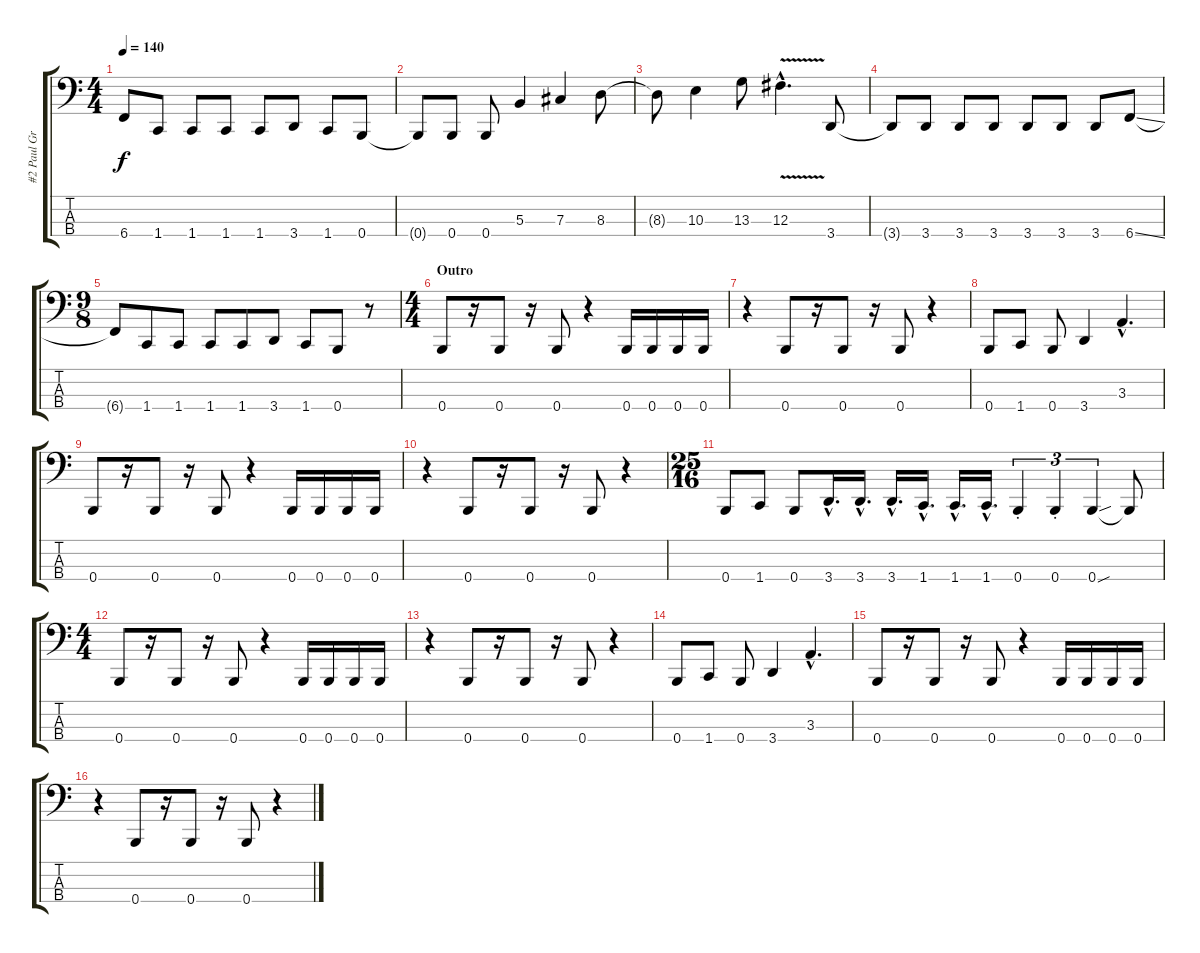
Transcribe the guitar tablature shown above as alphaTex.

\track ("#2 Paul Gray - Bass" "#2 Paul Gr") {instrument electricbasspick}
\staff {score tabs}
\tuning (E2 B1 Gb1 B0) {hide}
\ts (4 4)
\tempo 140
\clef f4
\ks c
6.4{t}.8{dy f} 1.4.8 1.4.8 1.4.8 1.4.8 3.4.8 1.4.8 0.4.8 |
0.4{t}.8 0.4.8 0.4.8 5.3.4 7.3.4 8.3.8 |
8.3{t}.8 10.3.4 13.3.8 12.3{v hac}.4{d} 3.4.8 |
3.4{t}.8 3.4.8 3.4.8 3.4.8 3.4.8 3.4.8 3.4.8 6.4{ss}.8 |
\ts (9 8)
6.4{t}.8 1.4.8 1.4.8 1.4.8 1.4.8 3.4.8 1.4.8 0.4.8 r.8 |
\ts (4 4)
\section ("" "Outro")
0.4.8 r.16 0.4.8 r.16 0.4.8 r.4 0.4.16 0.4.16 0.4.16 0.4.16 |
r.4 0.4.8 r.16 0.4.8 r.16 0.4.8 r.4 |
0.4.8 1.4.8 0.4.8 3.4.4 3.3{hac}.4{d} |
0.4.8 r.16 0.4.8 r.16 0.4.8 r.4 0.4.16 0.4.16 0.4.16 0.4.16 |
r.4 0.4.8 r.16 0.4.8 r.16 0.4.8 r.4 |
\ts (25 16)
0.4.8 1.4.8 0.4.8 3.4{hac}.16{d} 3.4{hac}.16{d} 3.4{hac}.16{d} 1.4{hac}.16{d} 1.4{hac}.16{d} 1.4{hac}.16{d} 0.4{st}.4{tu (3 2)} 0.4{st}.4{tu (3 2)} 0.4{sou}.4{tu (3 2)} 0.4{t}.8 |
\ts (4 4)
0.4.8 r.16 0.4.8 r.16 0.4.8 r.4 0.4.16 0.4.16 0.4.16 0.4.16 |
r.4 0.4.8 r.16 0.4.8 r.16 0.4.8 r.4 |
0.4.8 1.4.8 0.4.8 3.4.4 3.3{hac}.4{d} |
0.4.8 r.16 0.4.8 r.16 0.4.8 r.4 0.4.16 0.4.16 0.4.16 0.4.16 |
r.4 0.4.8 r.16 0.4.8 r.16 0.4.8 r.4
